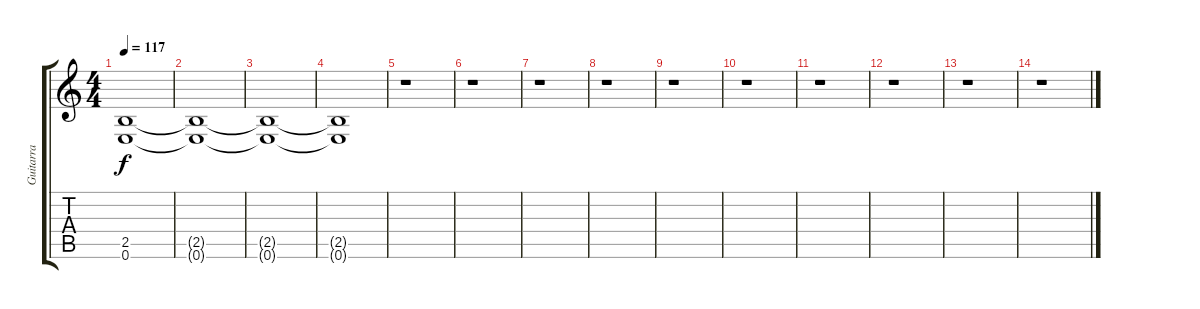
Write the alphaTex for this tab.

\track ("Guitarra" "Guitarra") {instrument distortionguitar}
\staff {score tabs}
\tuning (E4 B3 G3 D3 A2 E2) {hide}
\ts (4 4)
\tempo 117
\clef g2
\ks c
(2.5 0.6).1{dy f volume 0} |
(2.5{t} 0.6{t}).1 |
(2.5{t} 0.6{t}).1 |
(2.5{t} 0.6{t}).1 |
r.1 |
r.1 |
r.1 |
r.1 |
r.1 |
r.1 |
r.1 |
r.1 |
r.1 |
r.1
